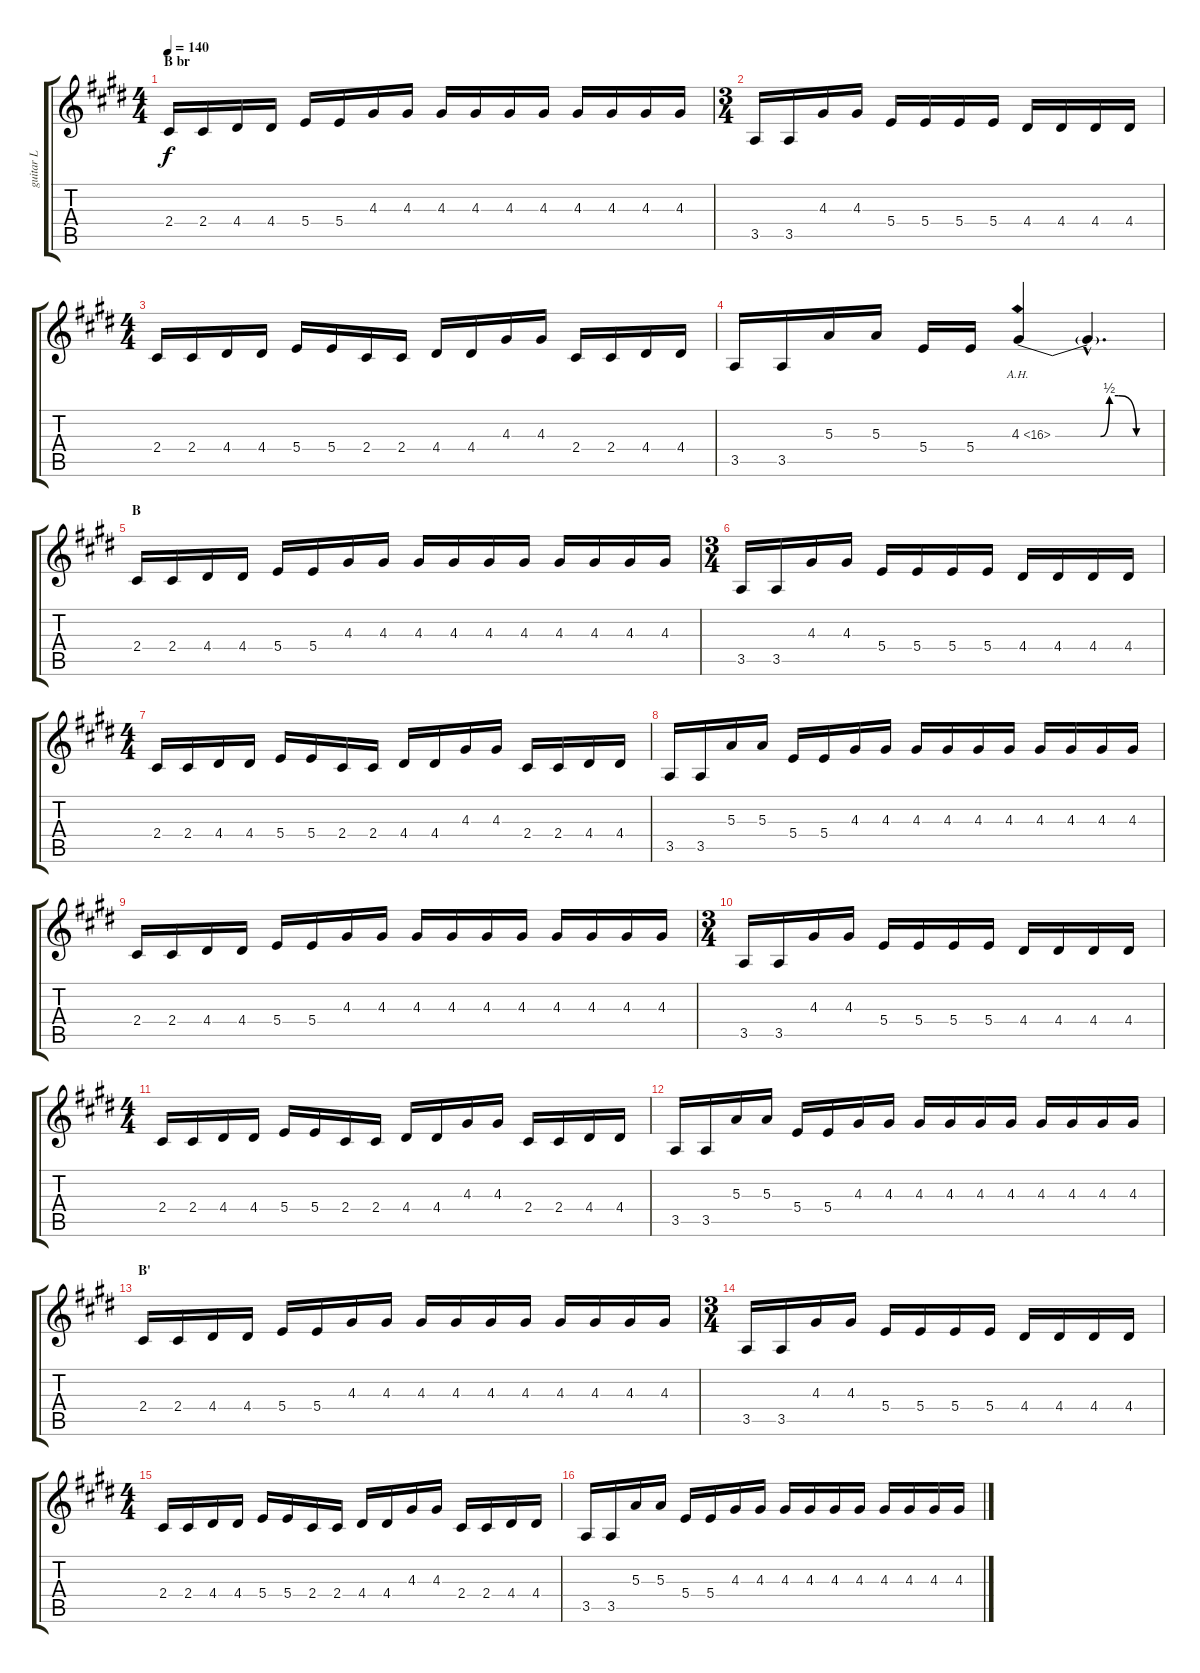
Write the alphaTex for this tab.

\track ("guitar L" "guitar L") {instrument distortionguitar}
\staff {score tabs}
\tuning (Db4 Ab3 E3 B2 Gb2 Db2) {hide}
\ts (4 4)
\section ("" "B br")
\tempo 140
\clef g2
\ks e
2.4.16{dy f} 2.4.16 4.4.16 4.4.16 5.4.16 5.4.16 4.3.16 4.3.16 4.3.16 4.3.16 4.3.16 4.3.16 4.3.16 4.3.16 4.3.16 4.3.16 |
\ts (3 4)
3.5.16 3.5.16 4.3.16 4.3.16 5.4.16 5.4.16 5.4.16 5.4.16 4.4.16 4.4.16 4.4.16 4.4.16 |
\ts (4 4)
2.4.16 2.4.16 4.4.16 4.4.16 5.4.16 5.4.16 2.4.16 2.4.16 4.4.16 4.4.16 4.3.16 4.3.16 2.4.16 2.4.16 4.4.16 4.4.16 |
3.5.16 3.5.16 5.3.16 5.3.16 5.4.16 5.4.16 4.3{be (custom 0 0 15 0 25 0 30 2 35 2 45 0 60 0) ah 12}.4 4.3{hac t}.4{d} |
\section ("" "B")
2.4.16 2.4.16 4.4.16 4.4.16 5.4.16 5.4.16 4.3.16 4.3.16 4.3.16 4.3.16 4.3.16 4.3.16 4.3.16 4.3.16 4.3.16 4.3.16 |
\ts (3 4)
3.5.16 3.5.16 4.3.16 4.3.16 5.4.16 5.4.16 5.4.16 5.4.16 4.4.16 4.4.16 4.4.16 4.4.16 |
\ts (4 4)
2.4.16 2.4.16 4.4.16 4.4.16 5.4.16 5.4.16 2.4.16 2.4.16 4.4.16 4.4.16 4.3.16 4.3.16 2.4.16 2.4.16 4.4.16 4.4.16 |
3.5.16 3.5.16 5.3.16 5.3.16 5.4.16 5.4.16 4.3.16 4.3.16 4.3.16 4.3.16 4.3.16 4.3.16 4.3.16 4.3.16 4.3.16 4.3.16 |
2.4.16 2.4.16 4.4.16 4.4.16 5.4.16 5.4.16 4.3.16 4.3.16 4.3.16 4.3.16 4.3.16 4.3.16 4.3.16 4.3.16 4.3.16 4.3.16 |
\ts (3 4)
3.5.16 3.5.16 4.3.16 4.3.16 5.4.16 5.4.16 5.4.16 5.4.16 4.4.16 4.4.16 4.4.16 4.4.16 |
\ts (4 4)
2.4.16 2.4.16 4.4.16 4.4.16 5.4.16 5.4.16 2.4.16 2.4.16 4.4.16 4.4.16 4.3.16 4.3.16 2.4.16 2.4.16 4.4.16 4.4.16 |
3.5.16 3.5.16 5.3.16 5.3.16 5.4.16 5.4.16 4.3.16 4.3.16 4.3.16 4.3.16 4.3.16 4.3.16 4.3.16 4.3.16 4.3.16 4.3.16 |
\section ("" "B'")
2.4.16 2.4.16 4.4.16 4.4.16 5.4.16 5.4.16 4.3.16 4.3.16 4.3.16 4.3.16 4.3.16 4.3.16 4.3.16 4.3.16 4.3.16 4.3.16 |
\ts (3 4)
3.5.16 3.5.16 4.3.16 4.3.16 5.4.16 5.4.16 5.4.16 5.4.16 4.4.16 4.4.16 4.4.16 4.4.16 |
\ts (4 4)
2.4.16 2.4.16 4.4.16 4.4.16 5.4.16 5.4.16 2.4.16 2.4.16 4.4.16 4.4.16 4.3.16 4.3.16 2.4.16 2.4.16 4.4.16 4.4.16 |
3.5.16 3.5.16 5.3.16 5.3.16 5.4.16 5.4.16 4.3.16 4.3.16 4.3.16 4.3.16 4.3.16 4.3.16 4.3.16 4.3.16 4.3.16 4.3.16
